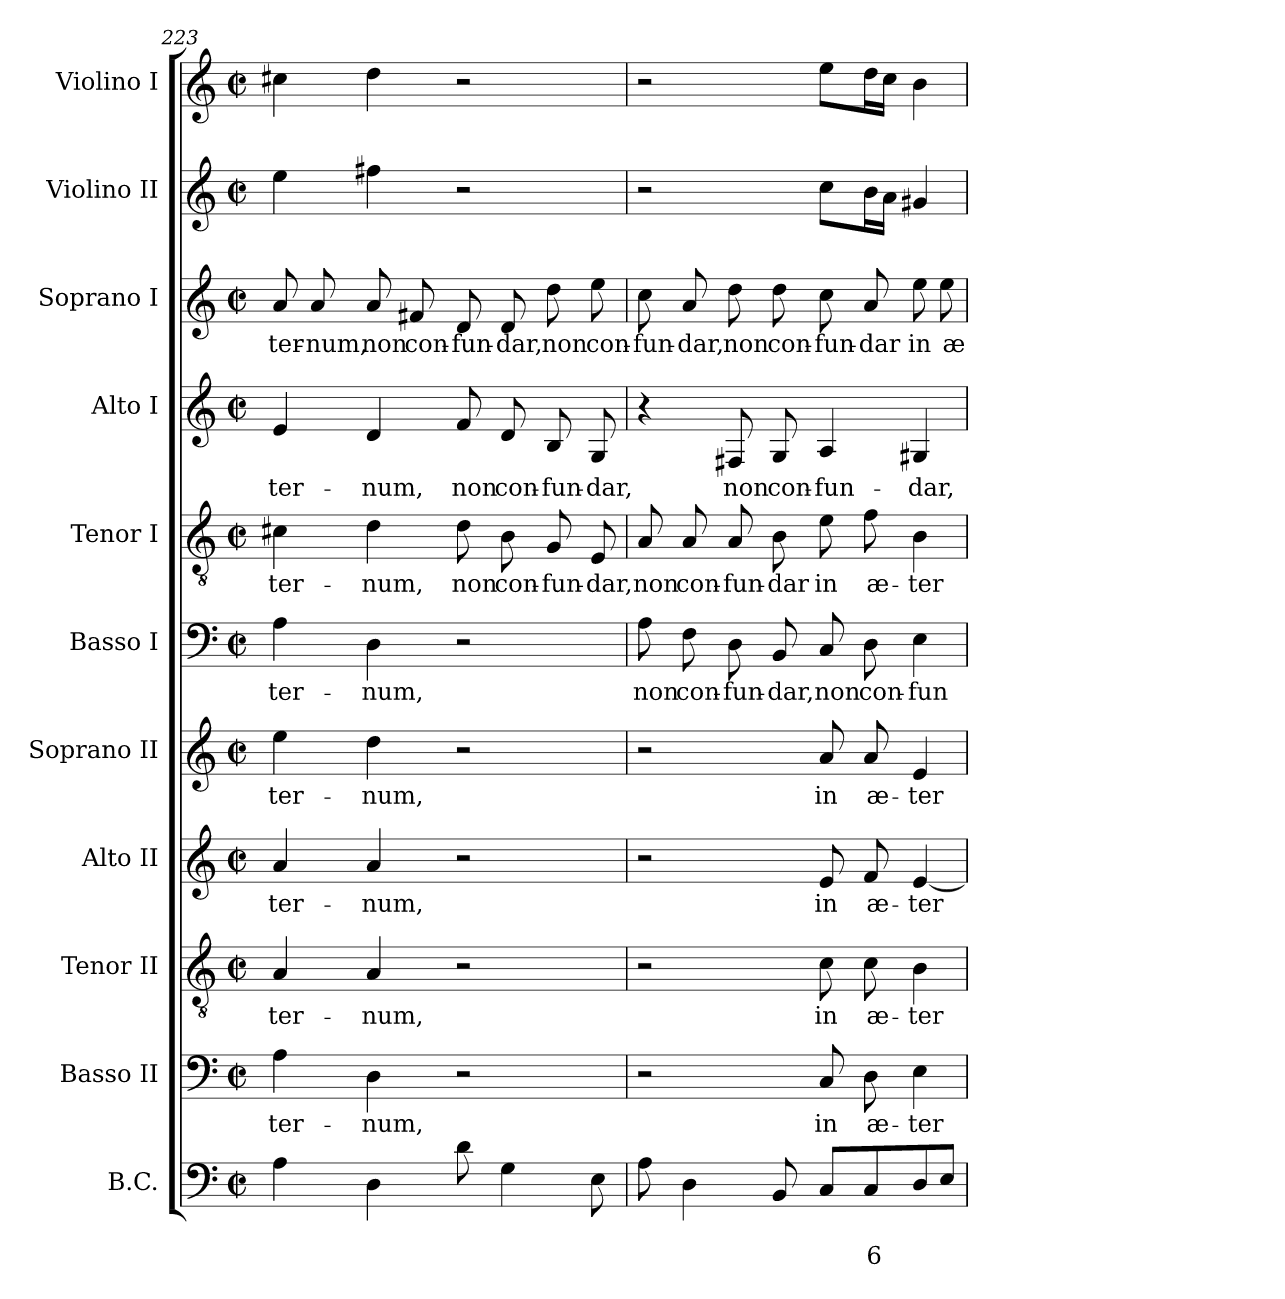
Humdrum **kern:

**kern	**text	**text	**kern	**text	**kern	**text	**kern	**text	**kern	**text	**kern	**text	**kern	**text	**kern	**text	**kern	**text	**kern	**kern
*part11	*part11	*part11	*part10	*part10	*part9	*part9	*part8	*part8	*part7	*part7	*part6	*part6	*part5	*part5	*part4	*part4	*part3	*part3	*part2	*part1
*staff11	*staff11	*staff11	*staff10	*staff10	*staff9	*staff9	*staff8	*staff8	*staff7	*staff7	*staff6	*staff6	*staff5	*staff5	*staff4	*staff4	*staff3	*staff3	*staff2	*staff1
*I"B.C.	*	*	*I"Basso II	*	*I"Tenor II	*	*I"Alto II	*	*I"Soprano II	*	*I"Basso I	*	*I"Tenor I	*	*I"Alto I	*	*I"Soprano I	*	*I"Violino II	*I"Violino I
*I'BC	*	*	*I'B 2	*	*I'T 2	*	*I'A 2	*	*I'S 2	*	*I'B 1	*	*I'T 1	*	*I'A 1	*	*I'S 1	*	*I'Vln. II	*I'Vln. I
!!LO:PB:g=z
*clefF4	*	*	*clefF4	*	*clefGv2	*	*clefG2	*	*clefG2	*	*clefF4	*	*clefGv2	*	*clefG2	*	*clefG2	*	*clefG2	*clefG2
*k[]	*	*	*k[]	*	*k[]	*	*k[]	*	*k[]	*	*k[]	*	*k[]	*	*k[]	*	*k[]	*	*k[]	*k[]
*C:	*	*	*C:	*	*C:	*	*C:	*	*C:	*	*C:	*	*C:	*	*C:	*	*C:	*	*C:	*C:
*M2/2	*	*	*M2/2	*	*M2/2	*	*M2/2	*	*M2/2	*	*M2/2	*	*M2/2	*	*M2/2	*	*M2/2	*	*M2/2	*M2/2
*met(c|)	*	*	*met(c|)	*	*met(c|)	*	*met(c|)	*	*met(c|)	*	*met(c|)	*	*met(c|)	*	*met(c|)	*	*met(c|)	*	*met(c|)	*met(c|)
=223	=223	=223	=223	=223	=223	=223	=223	=223	=223	=223	=223	=223	=223	=223	=223	=223	=223	=223	=223	=223
!	!	!	!	!LO:LY:b	!	!	!	!	!	!	!	!	!	!	!	!	!	!	!	!
!	!	!	!	!	!	!LO:LY:b	!	!	!	!	!	!	!	!	!	!	!	!	!	!
!	!	!	!	!	!	!	!	!LO:LY:b	!	!	!	!	!	!	!	!	!	!	!	!
!	!	!	!	!	!	!	!	!	!	!LO:LY:b	!	!	!	!	!	!	!	!	!	!
!	!	!	!	!	!	!	!	!	!	!	!	!LO:LY:b	!	!	!	!	!	!	!	!
!	!	!	!	!	!	!	!	!	!	!	!	!	!	!LO:LY:b	!	!	!	!	!	!
!	!	!	!	!	!	!	!	!	!	!	!	!	!	!	!	!LO:LY:b	!	!	!	!
!	!	!	!	!	!	!	!	!	!	!	!	!	!	!	!	!	!	!LO:LY:b	!	!
4A\	.	.	4A\	-ter-	4A/	-ter-	4a/	-ter-	4ee\	-ter-	4A\	-ter-	4c#X\	-ter-	4e/	-ter-	8a/	-ter-	4ee\	4cc#X\
!	!	!	!	!	!	!	!	!	!	!	!	!	!	!	!	!	!	!LO:LY:b	!	!
.	.	.	.	.	.	.	.	.	.	.	.	.	.	.	.	.	8a/	-num,	.	.
!	!	!	!	!LO:LY:b	!	!	!	!	!	!	!	!	!	!	!	!	!	!	!	!
!	!	!	!	!	!	!LO:LY:b	!	!	!	!	!	!	!	!	!	!	!	!	!	!
!	!	!	!	!	!	!	!	!LO:LY:b	!	!	!	!	!	!	!	!	!	!	!	!
!	!	!	!	!	!	!	!	!	!	!LO:LY:b	!	!	!	!	!	!	!	!	!	!
!	!	!	!	!	!	!	!	!	!	!	!	!LO:LY:b	!	!	!	!	!	!	!	!
!	!	!	!	!	!	!	!	!	!	!	!	!	!	!LO:LY:b	!	!	!	!	!	!
!	!	!	!	!	!	!	!	!	!	!	!	!	!	!	!	!LO:LY:b	!	!	!	!
!	!	!	!	!	!	!	!	!	!	!	!	!	!	!	!	!	!	!LO:LY:b	!	!
4D\	.	.	4D\	-num,	4A/	-num,	4a/	-num,	4dd\	-num,	4D\	-num,	4d\	-num,	4d/	-num,	8a/	non	4ff#X\	4dd\
!	!	!	!	!	!	!	!	!	!	!	!	!	!	!	!	!	!	!LO:LY:b	!	!
.	.	.	.	.	.	.	.	.	.	.	.	.	.	.	.	.	8f#X/	con-	.	.
!	!	!	!	!	!	!	!	!	!	!	!	!	!	!LO:LY:b	!	!	!	!	!	!
!	!	!	!	!	!	!	!	!	!	!	!	!	!	!	!	!LO:LY:b	!	!	!	!
!	!	!	!	!	!	!	!	!	!	!	!	!	!	!	!	!	!	!LO:LY:b	!	!
8d\	.	.	2r	.	2r	.	2r	.	2r	.	2r	.	8d\	non	8f/	non	8d/	-fun-	2r	2r
!	!	!	!	!	!	!	!	!	!	!	!	!	!	!LO:LY:b	!	!	!	!	!	!
!	!	!	!	!	!	!	!	!	!	!	!	!	!	!	!	!LO:LY:b	!	!	!	!
!	!	!	!	!	!	!	!	!	!	!	!	!	!	!	!	!	!	!LO:LY:b	!	!
4G\	.	.	.	.	.	.	.	.	.	.	.	.	8B\	con-	8d/	con-	8d/	-dar,	.	.
!	!	!	!	!	!	!	!	!	!	!	!	!	!	!LO:LY:b	!	!	!	!	!	!
!	!	!	!	!	!	!	!	!	!	!	!	!	!	!	!	!LO:LY:b	!	!	!	!
!	!	!	!	!	!	!	!	!	!	!	!	!	!	!	!	!	!	!LO:LY:b	!	!
.	.	.	.	.	.	.	.	.	.	.	.	.	8G/	-fun-	8B/	-fun-	8dd\	non	.	.
!	!	!	!	!	!	!	!	!	!	!	!	!	!	!LO:LY:b	!	!	!	!	!	!
!	!	!	!	!	!	!	!	!	!	!	!	!	!	!	!	!LO:LY:b	!	!	!	!
!	!	!	!	!	!	!	!	!	!	!	!	!	!	!	!	!	!	!LO:LY:b	!	!
8E\	.	.	.	.	.	.	.	.	.	.	.	.	8E/	-dar,	8G/	-dar,	8ee\	con-	.	.
=224	=224	=224	=224	=224	=224	=224	=224	=224	=224	=224	=224	=224	=224	=224	=224	=224	=224	=224	=224	=224
!	!	!	!	!	!	!	!	!	!	!	!	!LO:LY:b	!	!	!	!	!	!	!	!
!	!	!	!	!	!	!	!	!	!	!	!	!	!	!LO:LY:b	!	!	!	!	!	!
!	!	!	!	!	!	!	!	!	!	!	!	!	!	!	!	!	!	!LO:LY:b	!	!
8A\	.	.	2r	.	2r	.	2r	.	2r	.	8A\	non	8A/	non	4r	.	8cc\	-fun-	2r	2r
!	!	!	!	!	!	!	!	!	!	!	!	!LO:LY:b	!	!	!	!	!	!	!	!
!	!	!	!	!	!	!	!	!	!	!	!	!	!	!LO:LY:b	!	!	!	!	!	!
!	!	!	!	!	!	!	!	!	!	!	!	!	!	!	!	!	!	!LO:LY:b	!	!
4D\	.	.	.	.	.	.	.	.	.	.	8F\	con-	8A/	con-	.	.	8a/	-dar,	.	.
!	!	!	!	!	!	!	!	!	!	!	!	!LO:LY:b	!	!	!	!	!	!	!	!
!	!	!	!	!	!	!	!	!	!	!	!	!	!	!LO:LY:b	!	!	!	!	!	!
!	!	!	!	!	!	!	!	!	!	!	!	!	!	!	!	!LO:LY:b	!	!	!	!
!	!	!	!	!	!	!	!	!	!	!	!	!	!	!	!	!	!	!LO:LY:b	!	!
.	.	.	.	.	.	.	.	.	.	.	8D\	-fun-	8A/	-fun-	8F#X/	non	8dd\	non	.	.
!	!	!	!	!	!	!	!	!	!	!	!	!LO:LY:b	!	!	!	!	!	!	!	!
!	!	!	!	!	!	!	!	!	!	!	!	!	!	!LO:LY:b	!	!	!	!	!	!
!	!	!	!	!	!	!	!	!	!	!	!	!	!	!	!	!LO:LY:b	!	!	!	!
!	!	!	!	!	!	!	!	!	!	!	!	!	!	!	!	!	!	!LO:LY:b	!	!
8BB/	.	.	.	.	.	.	.	.	.	.	8BB/	-dar,	8B\	-dar	8G/	con-	8dd\	con-	.	.
!	!	!	!	!LO:LY:b	!	!	!	!	!	!	!	!	!	!	!	!	!	!	!	!
!	!	!	!	!	!	!LO:LY:b	!	!	!	!	!	!	!	!	!	!	!	!	!	!
!	!	!	!	!	!	!	!	!LO:LY:b	!	!	!	!	!	!	!	!	!	!	!	!
!	!	!	!	!	!	!	!	!	!	!LO:LY:b	!	!	!	!	!	!	!	!	!	!
!	!	!	!	!	!	!	!	!	!	!	!	!LO:LY:b	!	!	!	!	!	!	!	!
!	!	!	!	!	!	!	!	!	!	!	!	!	!	!LO:LY:b	!	!	!	!	!	!
!	!	!	!	!	!	!	!	!	!	!	!	!	!	!	!	!LO:LY:b	!	!	!	!
!	!	!	!	!	!	!	!	!	!	!	!	!	!	!	!	!	!	!LO:LY:b	!	!
8C/L	.	.	8C/	in	8c\	in	8e/	in	8a/	in	8C/	non	8e\	in	4A/	-fun-	8cc\	-fun-	8cc\L	8ee\L
!	!	!LO:LY:b	!	!	!	!	!	!	!	!	!	!	!	!	!	!	!	!	!	!
!	!	!	!	!LO:LY:b	!	!	!	!	!	!	!	!	!	!	!	!	!	!	!	!
!	!	!	!	!	!	!LO:LY:b	!	!	!	!	!	!	!	!	!	!	!	!	!	!
!	!	!	!	!	!	!	!	!LO:LY:b	!	!	!	!	!	!	!	!	!	!	!	!
!	!	!	!	!	!	!	!	!	!	!LO:LY:b	!	!	!	!	!	!	!	!	!	!
!	!	!	!	!	!	!	!	!	!	!	!	!LO:LY:b	!	!	!	!	!	!	!	!
!	!	!	!	!	!	!	!	!	!	!	!	!	!	!LO:LY:b	!	!	!	!	!	!
!	!	!	!	!	!	!	!	!	!	!	!	!	!	!	!	!	!	!LO:LY:b	!	!
8C/	.	6	8D\	æ-	8c\	æ-	8f/	æ-	8a/	æ-	8D\	con-	8f\	æ-	.	.	8a/	-dar	16b\L	16dd\L
.	.	.	.	.	.	.	.	.	.	.	.	.	.	.	.	.	.	.	16a\JJ	16cc\JJ
!	!	!	!	!LO:LY:b	!	!	!	!	!	!	!	!	!	!	!	!	!	!	!	!
!	!	!	!	!	!	!LO:LY:b	!	!	!	!	!	!	!	!	!	!	!	!	!	!
!	!	!	!	!	!	!	!	!LO:LY:b	!	!	!	!	!	!	!	!	!	!	!	!
!	!	!	!	!	!	!	!	!	!	!LO:LY:b	!	!	!	!	!	!	!	!	!	!
!	!	!	!	!	!	!	!	!	!	!	!	!LO:LY:b	!	!	!	!	!	!	!	!
!	!	!	!	!	!	!	!	!	!	!	!	!	!	!LO:LY:b	!	!	!	!	!	!
!	!	!	!	!	!	!	!	!	!	!	!	!	!	!	!	!LO:LY:b	!	!	!	!
!	!	!	!	!	!	!	!	!	!	!	!	!	!	!	!	!	!	!LO:LY:b	!	!
8D/	.	.	4E\	-ter-	4B\	-ter-	[4e/	-ter-	4e/	-ter-	4E\	-fun-	4B\	-ter-	4G#X/	-dar,	8ee\	in	4g#X/	4b\
!	!	!	!	!	!	!	!	!	!	!	!	!	!	!	!	!	!	!LO:LY:b	!	!
8E/J	.	.	.	.	.	.	.	.	.	.	.	.	.	.	.	.	8ee\	æ-	.	.
=	=	=	=	=	=	=	=	=	=	=	=	=	=	=	=	=	=	=	=	=
*-	*-	*-	*-	*-	*-	*-	*-	*-	*-	*-	*-	*-	*-	*-	*-	*-	*-	*-	*-	*-
